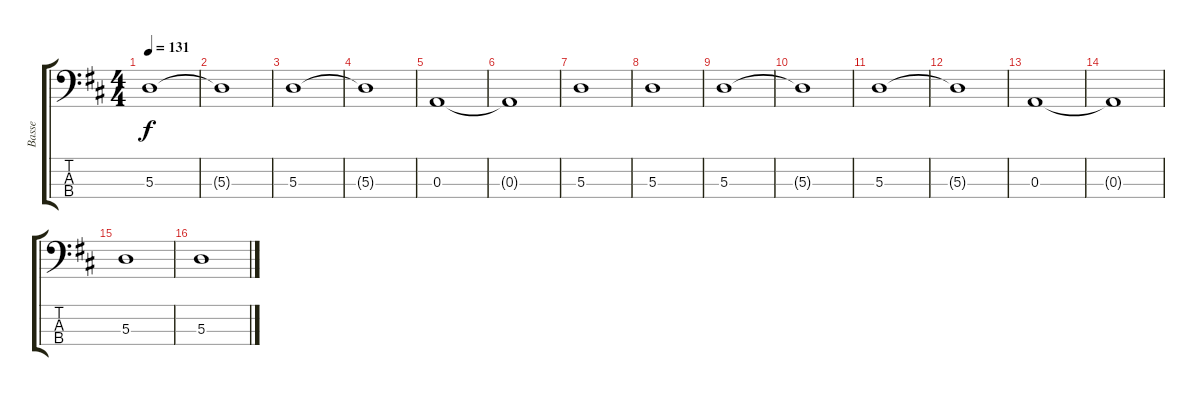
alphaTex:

\track ("Basse" "Basse") {instrument electricbasspick}
\staff {score tabs}
\tuning (G2 D2 A1 E1) {hide}
\ts (4 4)
\tempo 131
\clef f4
\ks d
5.3.1{dy f} |
5.3{t}.1 |
5.3.1 |
5.3{t}.1 |
0.3.1 |
0.3{t}.1 |
5.3.1 |
5.3.1 |
5.3.1 |
5.3{t}.1 |
5.3.1 |
5.3{t}.1 |
0.3.1 |
0.3{t}.1 |
5.3.1 |
5.3.1
